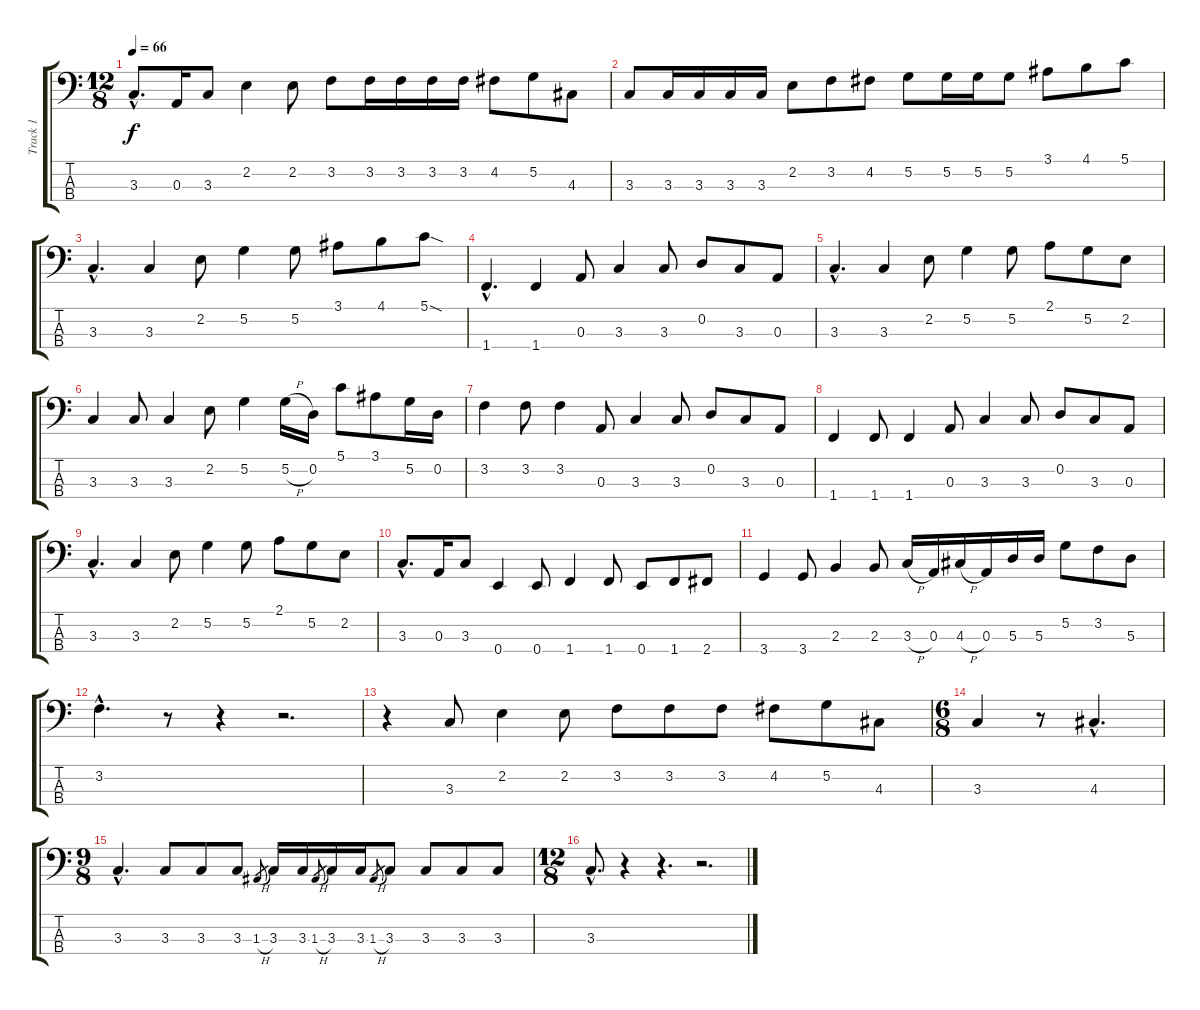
\track ("Track 1" "Track 1") {instrument electricbassfinger}
\staff {score tabs}
\tuning (G2 D2 A1 E1) {hide}
\ts (12 8)
\tempo 66
\clef f4
\ks c
3.3{hac}.8{d dy f} 0.3.16 3.3.8 2.2.4 2.2.8 3.2.8 3.2.16 3.2.16 3.2.16 3.2.16 4.2.8 5.2.8 4.3.8 |
3.3.8 3.3.16 3.3.16 3.3.16 3.3.16 2.2.8 3.2.8 4.2.8 5.2.8 5.2.16 5.2.16 5.2.8 3.1.8 4.1.8 5.1.8 |
3.3{hac}.4{d} 3.3.4 2.2.8 5.2.4 5.2.8 3.1.8 4.1.8 5.1{sod}.8 |
1.4{hac}.4{d} 1.4.4 0.3.8 3.3.4 3.3.8 0.2.8 3.3.8 0.3.8 |
3.3{hac}.4{d} 3.3.4 2.2.8 5.2.4 5.2.8 2.1.8 5.2.8 2.2.8 |
3.3.4 3.3.8 3.3.4 2.2.8 5.2.4 5.2{h}.16 0.2.16 5.1.8 3.1.8 5.2.16 0.2.16 |
3.2.4 3.2.8 3.2.4 0.3.8 3.3.4 3.3.8 0.2.8 3.3.8 0.3.8 |
1.4.4 1.4.8 1.4.4 0.3.8 3.3.4 3.3.8 0.2.8 3.3.8 0.3.8 |
3.3{hac}.4{d} 3.3.4 2.2.8 5.2.4 5.2.8 2.1.8 5.2.8 2.2.8 |
3.3{hac}.8{d} 0.3.16 3.3.8 0.4.4 0.4.8 1.4.4 1.4.8 0.4.8 1.4.8 2.4.8 |
3.4.4 3.4.8 2.3.4 2.3.8 3.3{h}.16 0.3.16 4.3{h}.16 0.3.16 5.3.16 5.3.16 5.2.8 3.2.8 5.3.8 |
3.2{hac}.4{d} r.8 r.4 r.2{d} |
r.4 3.3.8 2.2.4 2.2.8 3.2.8 3.2.8 3.2.8 4.2.8 5.2.8 4.3.8 |
\ts (6 8)
3.3.4 r.8 4.3{hac}.4{d} |
\ts (9 8)
3.3{hac}.4{d} 3.3.8 3.3.8 3.3.8 1.3{h}.8{gr} 3.3.16 3.3.16 1.3{h}.8{gr} 3.3.16 3.3.16 1.3{h}.8{gr} 3.3.8 3.3.8 3.3.8 3.3.8 |
\ts (12 8)
3.3{hac}.8{d} r.4 r.4{d} r.2{d}
